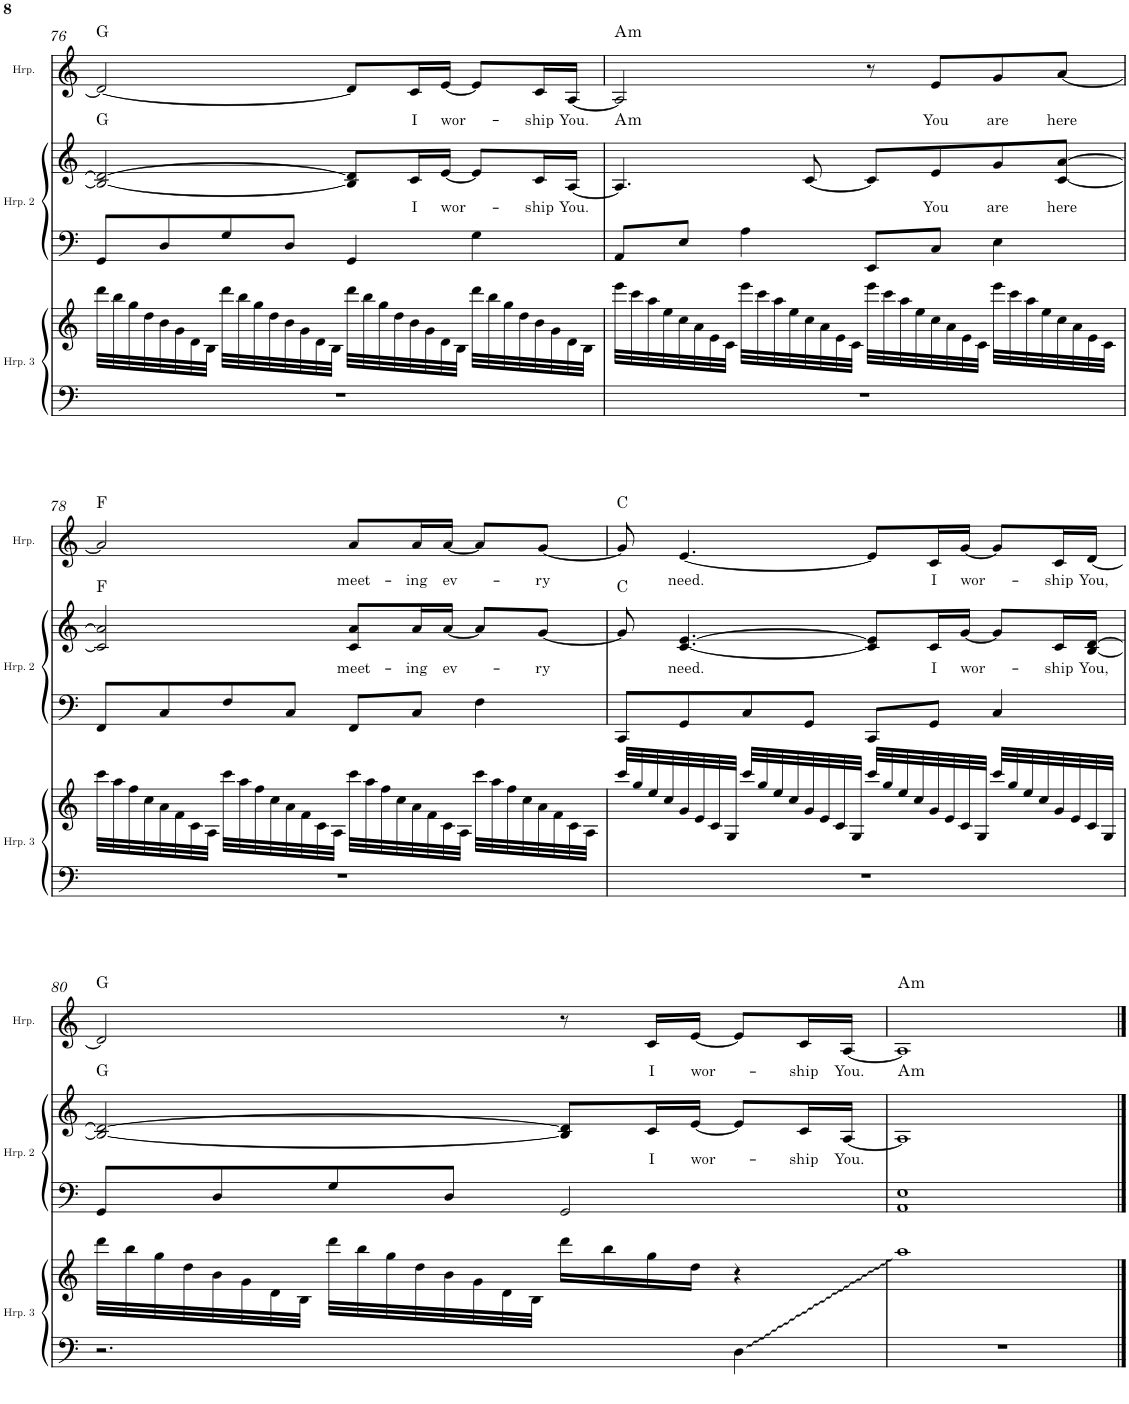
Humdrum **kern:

**kern	**kern	**kern	**kern	**text	**harte	**kern	**text	**harte
*part3	*part3	*part2	*part2	*part2	*part2	*part1	*part1	*part1
*staff5	*staff4	*staff3	*staff2	*staff2	*	*staff1	*staff1	*
*I"Harp 3	*	*I"Harp 2	*	*	*	*I"Harp 1	*	*
*I'Hrp. 3	*	*I'Hrp. 2	*	*	*	*I'Hrp.	*	*
!!LO:PB:g=z
*clefF4	*clefG2	*clefF4	*clefG2	*	*	*clefG2	*	*
*k[]	*k[]	*k[]	*k[]	*	*	*k[]	*	*
*M4/4	*M4/4	*M4/4	*M4/4	*	*	*M4/4	*	*
=76	=76	=76	=76	=76	=76	=76	=76	=76
1r	32ddd\LLL	8GG/L	2B/_ 2d/_	.	G:maj	2d/_	.	G:maj
.	32bb\	.	.	.	.	.	.	.
.	32gg\	.	.	.	.	.	.	.
.	32dd\	.	.	.	.	.	.	.
.	32b\	8D/	.	.	.	.	.	.
.	32g\	.	.	.	.	.	.	.
.	32d\	.	.	.	.	.	.	.
.	32B\JJJ	.	.	.	.	.	.	.
.	32ddd\LLL	8G/	.	.	.	.	.	.
.	32bb\	.	.	.	.	.	.	.
.	32gg\	.	.	.	.	.	.	.
.	32dd\	.	.	.	.	.	.	.
.	32b\	8D/J	.	.	.	.	.	.
.	32g\	.	.	.	.	.	.	.
.	32d\	.	.	.	.	.	.	.
.	32B\JJJ	.	.	.	.	.	.	.
.	32ddd\LLL	4GG/	8B/] 8d/]L	.	.	8d/L]	.	.
.	32bb\	.	.	.	.	.	.	.
.	32gg\	.	.	.	.	.	.	.
.	32dd\	.	.	.	.	.	.	.
!	!	!	!	!LO:LY:b	!	!	!LO:LY:b	!
.	32b\	.	16c/L	I	.	16c/L	I	.
.	32g\	.	.	.	.	.	.	.
!	!	!	!	!LO:LY:b	!	!	!LO:LY:b	!
.	32d\	.	[16e/JJ	wor-	.	[16e/JJ	wor-	.
.	32B\JJJ	.	.	.	.	.	.	.
.	32ddd\LLL	4G\	8e/L]	.	.	8e/L]	.	.
.	32bb\	.	.	.	.	.	.	.
.	32gg\	.	.	.	.	.	.	.
.	32dd\	.	.	.	.	.	.	.
!	!	!	!	!LO:LY:b	!	!	!LO:LY:b	!
.	32b\	.	16c/L	-ship	.	16c/L	-ship	.
.	32g\	.	.	.	.	.	.	.
!	!	!	!	!LO:LY:b	!	!	!LO:LY:b	!
.	32d\	.	[16A/JJ	You.	.	[16A/JJ	You.	.
.	32B\JJJ	.	.	.	.	.	.	.
=77	=77	=77	=77	=77	=77	=77	=77	=77
!	!	!	!	!	!LO:H:kt=m	!	!	!LO:H:kt=m
1r	32eee\LLL	8AA/L	4.A/]	.	A:min	2A/]	.	A:min
.	32ccc\	.	.	.	.	.	.	.
.	32aa\	.	.	.	.	.	.	.
.	32ee\	.	.	.	.	.	.	.
.	32cc\	8E/J	.	.	.	.	.	.
.	32a\	.	.	.	.	.	.	.
.	32e\	.	.	.	.	.	.	.
.	32c\JJJ	.	.	.	.	.	.	.
.	32eee\LLL	4A\	.	.	.	.	.	.
.	32ccc\	.	.	.	.	.	.	.
.	32aa\	.	.	.	.	.	.	.
.	32ee\	.	.	.	.	.	.	.
.	32cc\	.	[8c/	.	.	.	.	.
.	32a\	.	.	.	.	.	.	.
.	32e\	.	.	.	.	.	.	.
.	32c\JJJ	.	.	.	.	.	.	.
.	32eee\LLL	8EE/L	8c/L]	.	.	8r	.	.
.	32ccc\	.	.	.	.	.	.	.
.	32aa\	.	.	.	.	.	.	.
.	32ee\	.	.	.	.	.	.	.
!	!	!	!	!LO:LY:b	!	!	!LO:LY:b	!
.	32cc\	8C/J	8e/	You	.	8e/L	You	.
.	32a\	.	.	.	.	.	.	.
.	32e\	.	.	.	.	.	.	.
.	32c\JJJ	.	.	.	.	.	.	.
!	!	!	!	!LO:LY:b	!	!	!LO:LY:b	!
.	32eee\LLL	4E\	8g/	are	.	8g/	are	.
.	32ccc\	.	.	.	.	.	.	.
.	32aa\	.	.	.	.	.	.	.
.	32ee\	.	.	.	.	.	.	.
!	!	!	!	!LO:LY:b	!	!	!LO:LY:b	!
.	32cc\	.	[8c/ [8a/J	here	.	[8a/J	here	.
.	32a\	.	.	.	.	.	.	.
.	32e\	.	.	.	.	.	.	.
.	32c\JJJ	.	.	.	.	.	.	.
!!LO:LB:g=z
=78	=78	=78	=78	=78	=78	=78	=78	=78
1r	32ccc\LLL	8FF/L	2c/] 2a/]	.	F:maj	2a/]	.	F:maj
.	32aa\	.	.	.	.	.	.	.
.	32ff\	.	.	.	.	.	.	.
.	32cc\	.	.	.	.	.	.	.
.	32a\	8C/	.	.	.	.	.	.
.	32f\	.	.	.	.	.	.	.
.	32c\	.	.	.	.	.	.	.
.	32A\JJJ	.	.	.	.	.	.	.
.	32ccc\LLL	8F/	.	.	.	.	.	.
.	32aa\	.	.	.	.	.	.	.
.	32ff\	.	.	.	.	.	.	.
.	32cc\	.	.	.	.	.	.	.
.	32a\	8C/J	.	.	.	.	.	.
.	32f\	.	.	.	.	.	.	.
.	32c\	.	.	.	.	.	.	.
.	32A\JJJ	.	.	.	.	.	.	.
!	!	!	!	!LO:LY:b	!	!	!LO:LY:b	!
.	32ccc\LLL	8FF/L	8c/ 8a/L	meet-	.	8a/L	meet-	.
.	32aa\	.	.	.	.	.	.	.
.	32ff\	.	.	.	.	.	.	.
.	32cc\	.	.	.	.	.	.	.
!	!	!	!	!LO:LY:b	!	!	!LO:LY:b	!
.	32a\	8C/J	16a/L	-ing	.	16a/L	-ing	.
.	32f\	.	.	.	.	.	.	.
!	!	!	!	!LO:LY:b	!	!	!LO:LY:b	!
.	32c\	.	[16a/JJ	ev-	.	[16a/JJ	ev-	.
.	32A\JJJ	.	.	.	.	.	.	.
.	32ccc\LLL	4F\	8a/L]	.	.	8a/L]	.	.
.	32aa\	.	.	.	.	.	.	.
.	32ff\	.	.	.	.	.	.	.
.	32cc\	.	.	.	.	.	.	.
!	!	!	!	!LO:LY:b	!	!	!LO:LY:b	!
.	32a\	.	[8g/J	-ry	.	[8g/J	-ry	.
.	32f\	.	.	.	.	.	.	.
.	32c\	.	.	.	.	.	.	.
.	32A\JJJ	.	.	.	.	.	.	.
=79	=79	=79	=79	=79	=79	=79	=79	=79
1r	32ccc/LLL	8CC/L	8g/]	.	C:maj	8g/]	.	C:maj
.	32gg/	.	.	.	.	.	.	.
.	32ee/	.	.	.	.	.	.	.
.	32cc/	.	.	.	.	.	.	.
!	!	!	!	!LO:LY:b	!	!	!LO:LY:b	!
.	32g/	8GG/	[4.c/ [4.e/	need.	.	[4.e/	need.	.
.	32e/	.	.	.	.	.	.	.
.	32c/	.	.	.	.	.	.	.
.	32G/JJJ	.	.	.	.	.	.	.
.	32ccc/LLL	8C/	.	.	.	.	.	.
.	32gg/	.	.	.	.	.	.	.
.	32ee/	.	.	.	.	.	.	.
.	32cc/	.	.	.	.	.	.	.
.	32g/	8GG/J	.	.	.	.	.	.
.	32e/	.	.	.	.	.	.	.
.	32c/	.	.	.	.	.	.	.
.	32G/JJJ	.	.	.	.	.	.	.
.	32ccc/LLL	8CC/L	8c/] 8e/]L	.	.	8e/L]	.	.
.	32gg/	.	.	.	.	.	.	.
.	32ee/	.	.	.	.	.	.	.
.	32cc/	.	.	.	.	.	.	.
!	!	!	!	!LO:LY:b	!	!	!LO:LY:b	!
.	32g/	8GG/J	16c/L	I	.	16c/L	I	.
.	32e/	.	.	.	.	.	.	.
!	!	!	!	!LO:LY:b	!	!	!LO:LY:b	!
.	32c/	.	[16g/JJ	wor-	.	[16g/JJ	wor-	.
.	32G/JJJ	.	.	.	.	.	.	.
.	32ccc/LLL	4C/	8g/L]	.	.	8g/L]	.	.
.	32gg/	.	.	.	.	.	.	.
.	32ee/	.	.	.	.	.	.	.
.	32cc/	.	.	.	.	.	.	.
!	!	!	!	!LO:LY:b	!	!	!LO:LY:b	!
.	32g/	.	16c/L	-ship	.	16c/L	-ship	.
.	32e/	.	.	.	.	.	.	.
!	!	!	!	!LO:LY:b	!	!	!LO:LY:b	!
.	32c/	.	[16B/ [16d/JJ	You,	.	[16d/JJ	You,	.
.	32G/JJJ	.	.	.	.	.	.	.
!!LO:LB:g=z
=80	=80	=80	=80	=80	=80	=80	=80	=80
2.r	32ddd\LLL	8GG/L	2B/_ 2d/_	.	G:maj	2d/]	.	G:maj
.	32bb\	.	.	.	.	.	.	.
.	32gg\	.	.	.	.	.	.	.
.	32dd\	.	.	.	.	.	.	.
.	32b\	8D/	.	.	.	.	.	.
.	32g\	.	.	.	.	.	.	.
.	32d\	.	.	.	.	.	.	.
.	32B\JJJ	.	.	.	.	.	.	.
.	32ddd\LLL	8G/	.	.	.	.	.	.
.	32bb\	.	.	.	.	.	.	.
.	32gg\	.	.	.	.	.	.	.
.	32dd\	.	.	.	.	.	.	.
.	32b\	8D/J	.	.	.	.	.	.
.	32g\	.	.	.	.	.	.	.
.	32d\	.	.	.	.	.	.	.
.	32B\JJJ	.	.	.	.	.	.	.
.	16ddd\LL	2GG/	8B/] 8d/]L	.	.	8r	.	.
.	16bb\	.	.	.	.	.	.	.
!	!	!	!	!LO:LY:b	!	!	!LO:LY:b	!
.	16gg\	.	16c/L	I	.	16c/LL	I	.
!	!	!	!	!LO:LY:b	!	!	!LO:LY:b	!
.	16dd\JJ	.	[16e/JJ	wor-	.	[16e/JJ	wor-	.
4D\	4r	.	8e/L]	.	.	8e/L]	.	.
!	!	!	!	!LO:LY:b	!	!	!LO:LY:b	!
.	.	.	16c/L	-ship	.	16c/L	-ship	.
!	!	!	!	!LO:LY:b	!	!	!LO:LY:b	!
.	.	.	[16A/JJ	You.	.	[16A/JJ	You.	.
=81	=81	=81	=81	=81	=81	=81	=81	=81
!	!	!	!	!	!LO:H:kt=m	!	!	!LO:H:kt=m
1r	1aa	1AA 1E	1A]	.	A:min	1A]	.	A:min
==	==	==	==	==	==	==	==	==
*-	*-	*-	*-	*-	*-	*-	*-	*-
